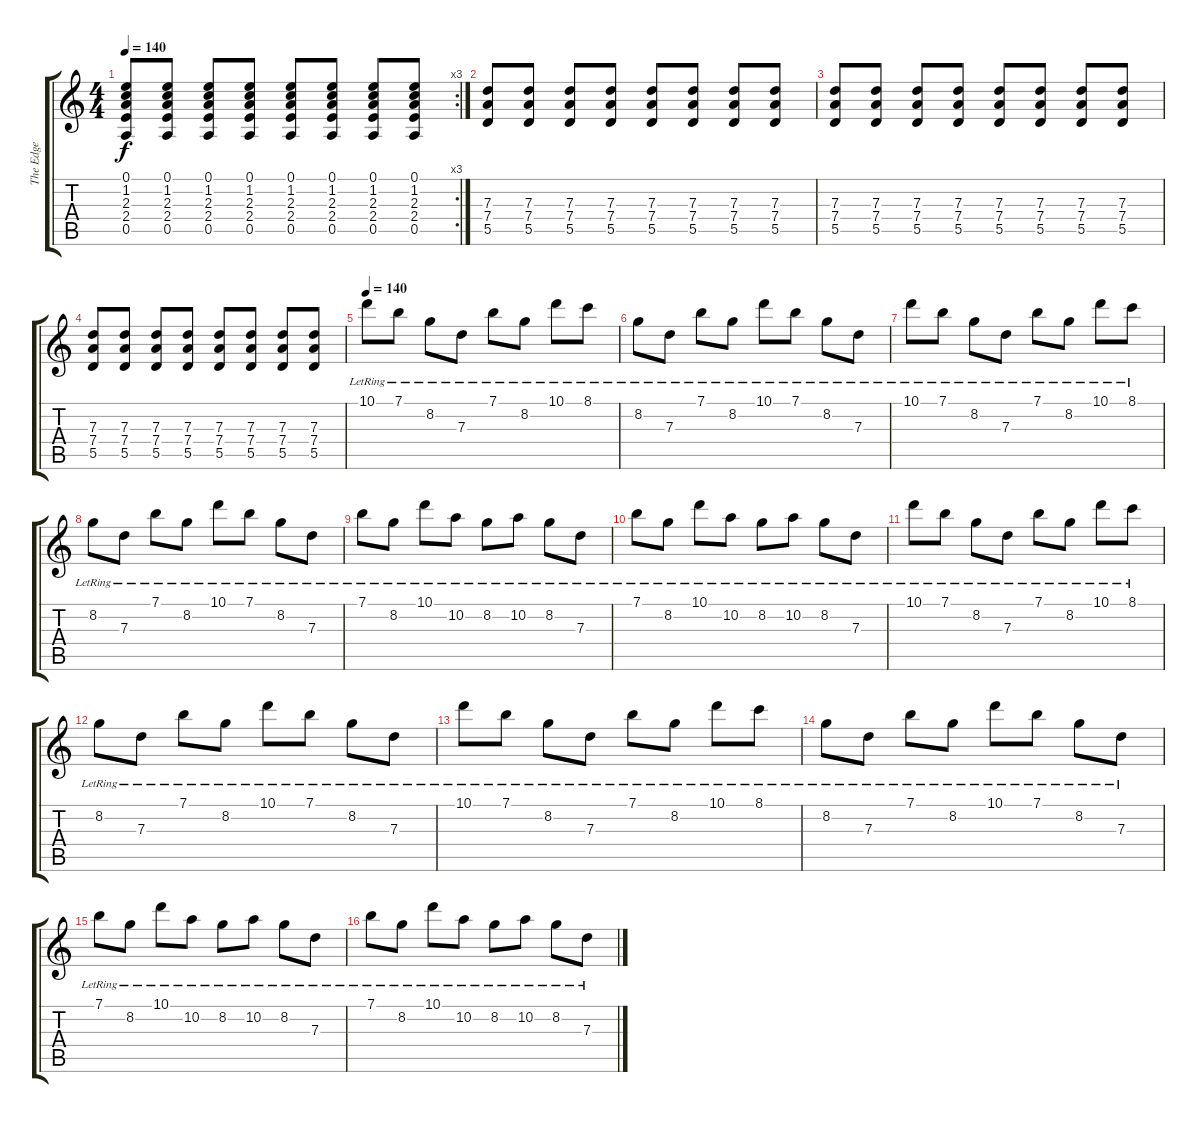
\track ("The Edge" "The Edge") {instrument electricguitarclean}
\staff {score tabs}
\tuning (E4 B3 G3 D3 A2 E2) {hide}
\rc 3
\ts (4 4)
\tempo 140
\clef g2
\ks c
(0.1 1.2 2.3 2.4 0.5).8{dy f} (0.1 1.2 2.3 2.4 0.5).8 (0.1 1.2 2.3 2.4 0.5).8 (0.1 1.2 2.3 2.4 0.5).8 (0.1 1.2 2.3 2.4 0.5).8 (0.1 1.2 2.3 2.4 0.5).8 (0.1 1.2 2.3 2.4 0.5).8 (0.1 1.2 2.3 2.4 0.5).8 |
(7.3 7.4 5.5).8 (7.3 7.4 5.5).8 (7.3 7.4 5.5).8 (7.3 7.4 5.5).8 (7.3 7.4 5.5).8 (7.3 7.4 5.5).8 (7.3 7.4 5.5).8 (7.3 7.4 5.5).8 |
(7.3 7.4 5.5).8 (7.3 7.4 5.5).8 (7.3 7.4 5.5).8 (7.3 7.4 5.5).8 (7.3 7.4 5.5).8 (7.3 7.4 5.5).8 (7.3 7.4 5.5).8 (7.3 7.4 5.5).8 |
(7.3 7.4 5.5).8 (7.3 7.4 5.5).8 (7.3 7.4 5.5).8 (7.3 7.4 5.5).8 (7.3 7.4 5.5).8 (7.3 7.4 5.5).8 (7.3 7.4 5.5).8 (7.3 7.4 5.5).8 |
\tempo 140
10.1{lr}.8 7.1{lr}.8 8.2{lr}.8 7.3{lr}.8 7.1{lr}.8 8.2{lr}.8 10.1{lr}.8 8.1{lr}.8 |
8.2{lr}.8 7.3{lr}.8 7.1{lr}.8 8.2{lr}.8 10.1{lr}.8 7.1{lr}.8 8.2{lr}.8 7.3{lr}.8 |
10.1{lr}.8 7.1{lr}.8 8.2{lr}.8 7.3{lr}.8 7.1{lr}.8 8.2{lr}.8 10.1{lr}.8 8.1{lr}.8 |
8.2{lr}.8 7.3{lr}.8 7.1{lr}.8 8.2{lr}.8 10.1{lr}.8 7.1{lr}.8 8.2{lr}.8 7.3{lr}.8 |
7.1{lr}.8 8.2{lr}.8 10.1{lr}.8 10.2{lr}.8 8.2{lr}.8 10.2{lr}.8 8.2{lr}.8 7.3{lr}.8 |
7.1{lr}.8 8.2{lr}.8 10.1{lr}.8 10.2{lr}.8 8.2{lr}.8 10.2{lr}.8 8.2{lr}.8 7.3{lr}.8 |
10.1{lr}.8 7.1{lr}.8 8.2{lr}.8 7.3{lr}.8 7.1{lr}.8 8.2{lr}.8 10.1{lr}.8 8.1{lr}.8 |
8.2{lr}.8 7.3{lr}.8 7.1{lr}.8 8.2{lr}.8 10.1{lr}.8 7.1{lr}.8 8.2{lr}.8 7.3{lr}.8 |
10.1{lr}.8 7.1{lr}.8 8.2{lr}.8 7.3{lr}.8 7.1{lr}.8 8.2{lr}.8 10.1{lr}.8 8.1{lr}.8 |
8.2{lr}.8 7.3{lr}.8 7.1{lr}.8 8.2{lr}.8 10.1{lr}.8 7.1{lr}.8 8.2{lr}.8 7.3{lr}.8 |
7.1{lr}.8 8.2{lr}.8 10.1{lr}.8 10.2{lr}.8 8.2{lr}.8 10.2{lr}.8 8.2{lr}.8 7.3{lr}.8 |
7.1{lr}.8 8.2{lr}.8 10.1{lr}.8 10.2{lr}.8 8.2{lr}.8 10.2{lr}.8 8.2{lr}.8 7.3{lr}.8
